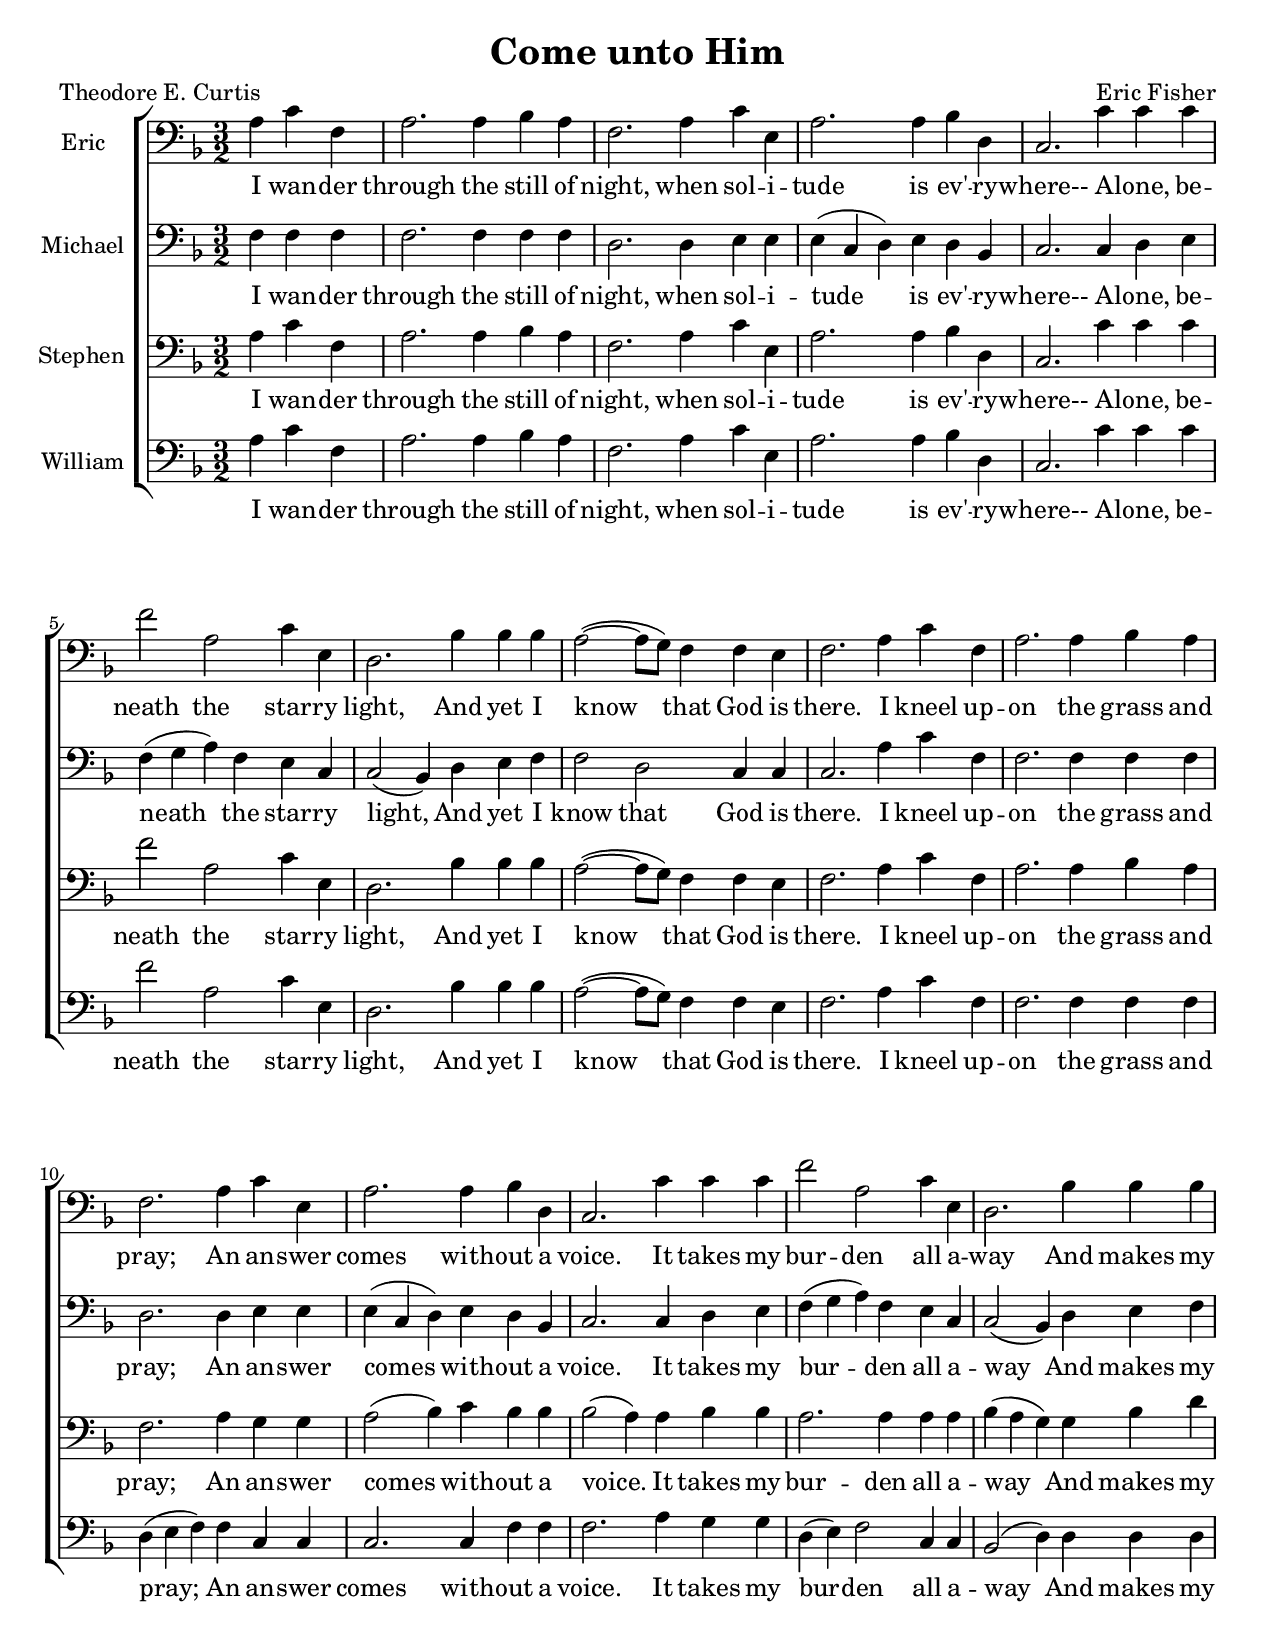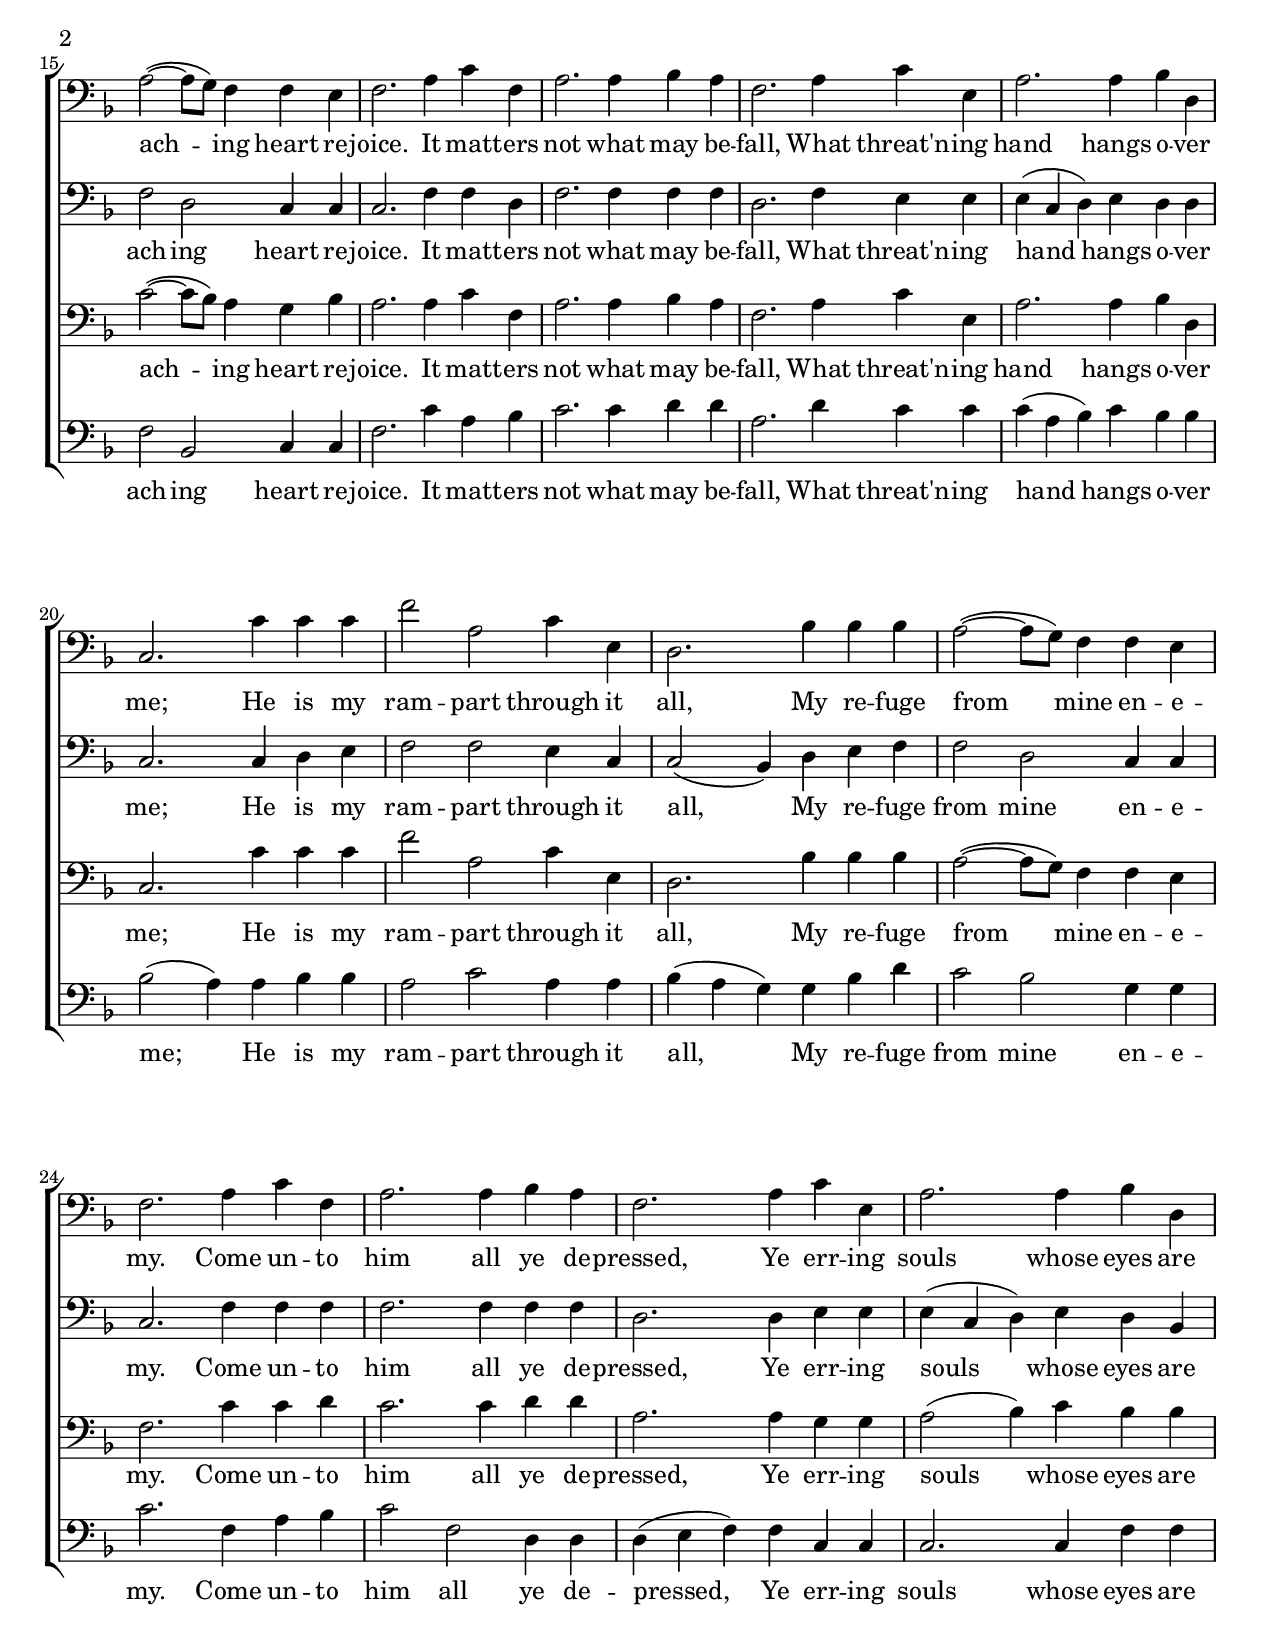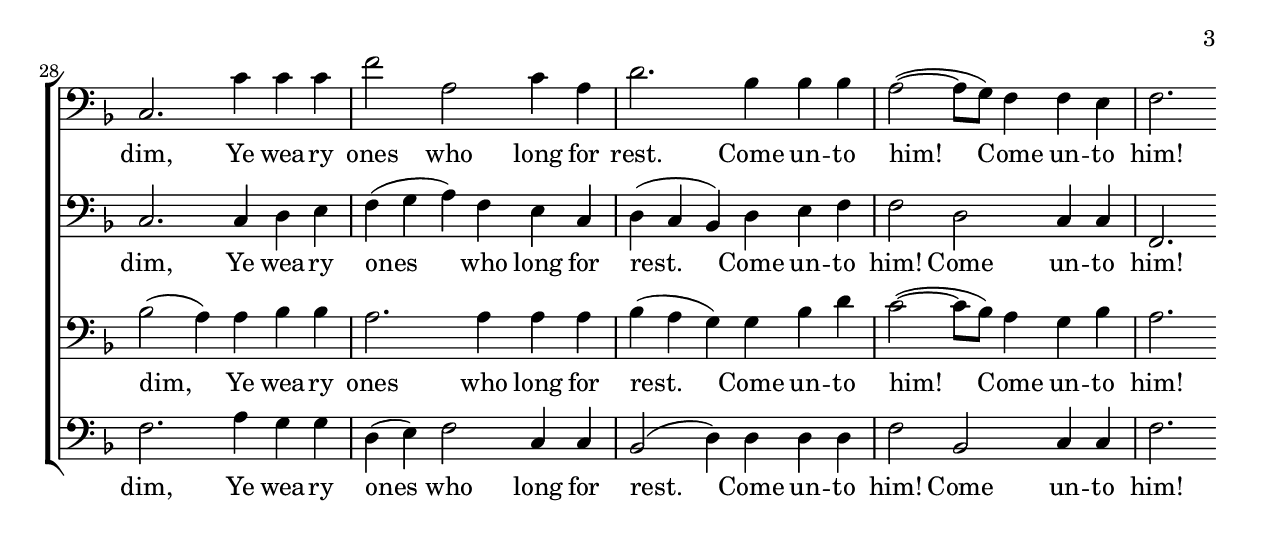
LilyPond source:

% Come unto Him
% coded by William Jackson <william@subtlecoolness.com>
% last update 2011-08-08

\version "2.12.3"

#(set-default-paper-size "letter")

\header {
    title = "Come unto Him"
    poet = "Theodore E. Curtis"
    composer = "Eric Fisher"
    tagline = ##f
}

global = {
    \key f \major
    \time 3/2
    % \autoBeamOff
    \partial 2.
}

EricMusic = \relative f {
    \clef bass
    a4 c f, a2. a4 bes a f2.
    a4 c e, a2. a4 bes d, c2.
    c'4 c c	f2 a,2 c4 e, d2.
    bes'4 bes bes a2~( a8 g) f4 f e f2.
    a4 c f, a2. a4 bes a f2.
    a4 c e, a2. a4 bes d, c2.
    c'4 c c	f2 a,2 c4 e, d2.
    bes'4 bes bes a2~( a8 g) f4 f e f2.
    a4 c f, a2. a4 bes a f2.
    a4 c e, a2. a4 bes d, c2.
    c'4 c c	f2 a,2 c4 e, d2.
    bes'4 bes bes a2~( a8 g) f4 f e f2.
    a4 c f, a2. a4 bes a f2.
    a4 c e, a2. a4 bes d, c2.
    c'4 c c	f2 a,2 c4 a d2.
    bes4 bes bes a2~( a8 g) f4 f e f2.
}

MichaelMusic = \relative f {
    \clef bass
    f4 f f f2. f4 f f d2.
    d4 e e e( c d) e d bes c2.
    c4 d e f( g a) f e c c2( bes4)
    d e f f2 d c4 c c2.
    a'4 c f, f2. f4 f f d2.
    d4 e e e( c d) e d bes c2.
    c4 d e f( g a) f e c c2( bes4)
    d e f f2 d c4 c c2.
    f4 f d f2. f4 f f d2.
    f4 e e e( c d) e d d c2.
    c4 d e f2 f e4 c c2( bes4)
    d e f f2 d c4 c c2.
    f4 f f f2. f4 f f d2.
    d4 e e e( c d) e d bes c2.
    c4 d e f( g a) f e c d( c bes)
    d e f f2 d c4 c f,2.
}

StephenMusic = \relative f {
    \clef bass
    a4 c f, a2. a4 bes a f2.
    a4 c e, a2. a4 bes d, c2.
    c'4 c c	f2 a,2 c4 e, d2.
    bes'4 bes bes a2~( a8 g) f4 f e f2.
    a4 c f, a2. a4 bes a f2.
    a4 g g a2( bes4) c bes bes bes2( a4)
    a bes bes a2. a4 a a bes( a g)
    g bes d c2~( c8 bes) a4 g bes a2.
    a4 c f, a2. a4 bes a f2.
    a4 c e, a2. a4 bes d, c2.
    c'4 c c	f2 a,2 c4 e, d2.
    bes'4 bes bes a2~( a8 g) f4 f e f2.
    c'4 c d c2. c4 d d a2.
    a4 g g a2( bes4) c bes bes bes2( a4)
    a bes bes a2. a4 a a bes( a g)
    g bes d c2~( c8 bes) a4 g bes a2.
}

WilliamMusic = \relative f {
    \clef bass
    a4 c f, a2. a4 bes a f2.
    a4 c e, a2. a4 bes d, c2.
    c'4 c c	f2 a,2 c4 e, d2.
    bes'4 bes bes a2~( a8 g) f4 f e f2.
    a4 c f, f2. f4 f f d( e f)
    f c c c2. c4 f f f2.
    a4 g g d( e) f2 c4 c bes2( d4)
    d d d f2 bes, c4 c f2.
    c'4 a bes c2. c4 d d a2.
    d4 c c c( a bes) c bes bes bes2( a4)
    a bes bes a2 c a4 a bes( a g)
    g bes d c2 bes g4 g c2.
    f,4 a bes c2 f,2 d4 d d( e f)
    f c c c2. c4 f f f2.
    a4 g g d( e) f2 c4 c bes2( d4)
    d d d f2 bes, c4 c f2.
}

theWords = \lyricmode {
    I wan -- der through the still of night,
    when sol -- i -- tude is ev' -- ry -- where--
    A -- lone, be -- neath the star -- ry light,
    And yet I know that God is there.
    I kneel up -- on the grass and pray;
    An an -- swer comes with -- out a voice.
    It takes my bur -- den all a -- way
    And makes my ach -- ing heart re -- joice.
    It mat -- ters not what may be -- fall,
    What threat'n -- ing hand hangs o -- ver me;
    He is my ram -- part through it all,
    My re -- fuge from mine en -- e -- my.
    Come un -- to him all ye de -- pressed,
    Ye err -- ing souls whose eyes are dim,
    Ye wea -- ry ones who long for rest.
    Come un -- to him! Come un -- to him!
}

\score {
    \new ChoirStaff <<
        \new Staff <<
            \set Staff.instrumentName = #"Eric "
            \new Voice = "Eric" <<
                \global \EricMusic
            >>
            \lyricsto "Eric" \new Lyrics \theWords
        >>
        \new Staff <<
            \set Staff.instrumentName = #"Michael "
            \new Voice = "Michael" <<
                \global \MichaelMusic
            >>
            \lyricsto "Michael" \new Lyrics \theWords
        >>
        \new Staff <<
            \set Staff.instrumentName = #"Stephen "
            \new Voice = "Stephen" <<
                \global \StephenMusic
            >>
            \lyricsto "Stephen" \new Lyrics \theWords
        >>
        \new Staff <<
            \set Staff.instrumentName = #"William "
            \new Voice = "William" <<
                \global \WilliamMusic
            >>
            \lyricsto "William" \new Lyrics \theWords
        >>
    >>
}
